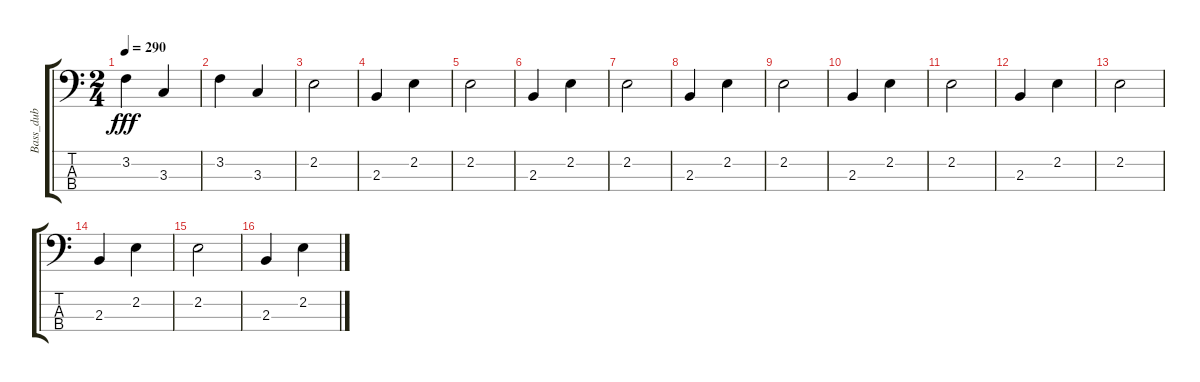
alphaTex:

\track ("Bass_dub" "Bass_dub") {instrument electricguitarmuted}
\staff {score tabs}
\tuning (G2 D2 A1 E1) {hide}
\ts (2 4)
\tempo 290
\clef f4
\ks c
3.2.4{dy fff} 3.3.4 |
3.2.4 3.3.4 |
2.2.2 |
2.3.4 2.2.4 |
2.2.2 |
2.3.4 2.2.4 |
2.2.2 |
2.3.4 2.2.4 |
2.2.2 |
2.3.4 2.2.4 |
2.2.2 |
2.3.4 2.2.4 |
2.2.2 |
2.3.4 2.2.4 |
2.2.2 |
2.3.4 2.2.4
